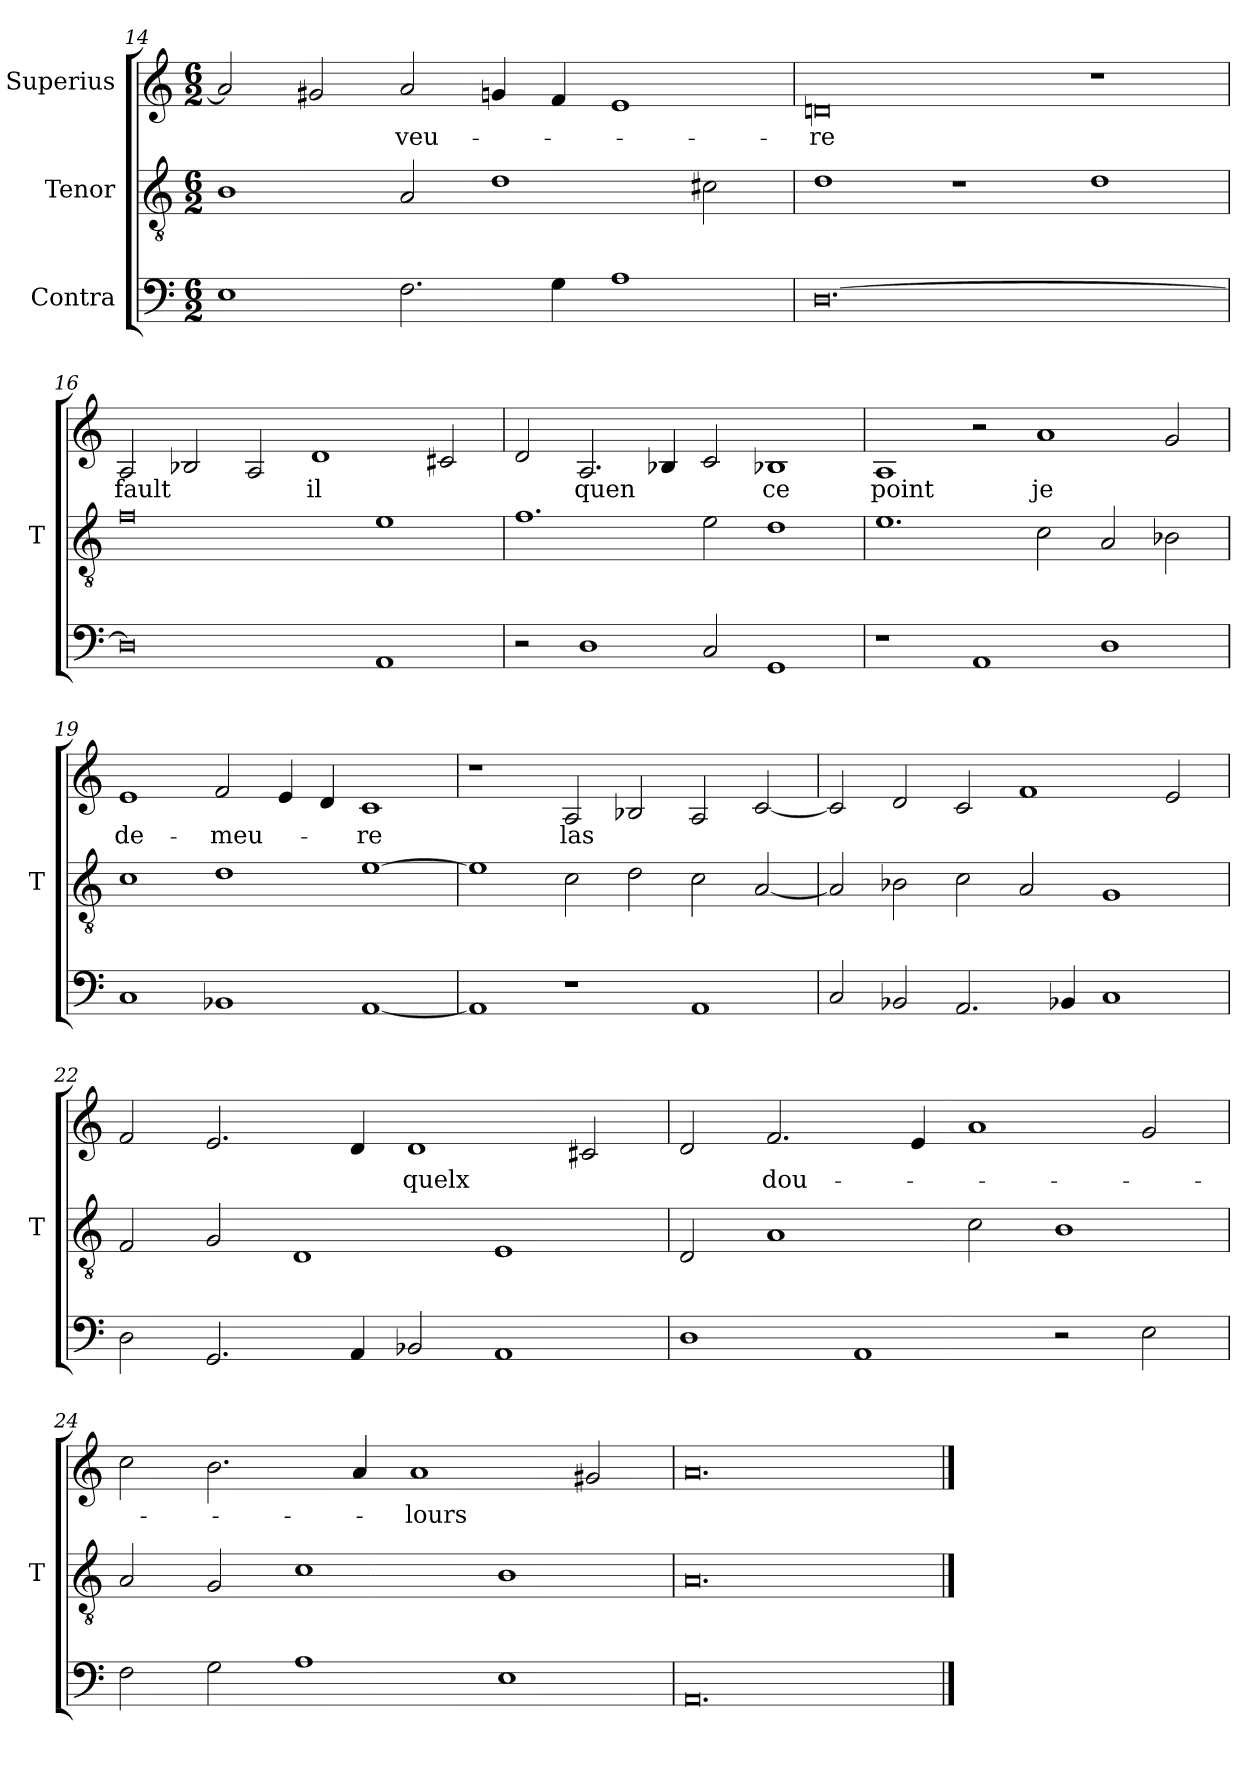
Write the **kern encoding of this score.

**kern	**kern	**kern	**text
*part3	*part2	*part1	*part1
*staff3	*staff2	*staff1	*staff1
*I"Contra	*I"Tenor	*I"Superius	*
*	*I'T	*	*
*clefF4	*clefGv2	*clefG2	*
*M6/2	*M6/2	*M6/2	*
=14	=14	=14	=14
1E	1B	2a]	.
.	.	2g#X	.
2.F	2A	2a	-veu-
.	1d	4g	.
4G	.	4f	.
1A	.	1e	.
.	2c#X	.	.
=15	=15	=15	=15
[0.D	1d	0dn	-re
.	1r	.	.
.	1d	1r	.
=16	=16	=16	=16
0D]	0f	2A	-fault
.	.	2B-X	.
.	.	2A	.
.	.	1d	-il
1AA	1e	.	.
.	.	2c#X	.
=17	=17	=17	=17
2r	1.f	2d	.
1D	.	2.A	-quen
.	.	4B-X	.
2C	2e	2c	.
1GG	1d	1B-X	-ce
=18	=18	=18	=18
1r	1.e	1A	-point
1AA	.	2r	.
.	2c	1a	-je
1D	2A	.	.
.	2B-X	2g	.
=19	=19	=19	=19
1C	1c	1e	de-
1BB-X	1d	2f	-meu-
.	.	4e	.
.	.	4d	.
[1AA	[1e	1c	-re
=20	=20	=20	=20
1AA]	1e]	1r	.
1r	2c	2A	-las
.	2d	2B-X	.
1AA	2c	2A	.
.	[2A	[2c	.
=21	=21	=21	=21
2C	2A]	2c]	.
2BB-X	2B-X	2d	.
2.AA	2c	2c	.
.	2A	1f	.
4BB-X	.	.	.
1C	1G	.	.
.	.	2e	.
=22	=22	=22	=22
2D	2F	2f	.
2.GG	2G	2.e	.
.	1D	.	.
4AA	.	4d	.
2BB-X	.	1d	-quelx
1AA	1E	.	.
.	.	2c#X	.
=23	=23	=23	=23
1D	2D	2d	.
.	1A	2.f	dou-
1AA	.	.	.
.	.	4e	.
.	2c	1a	.
2r	1B	.	.
2E	.	2g	.
=24	=24	=24	=24
2F	2A	2cc	.
2G	2G	2.b	.
1A	1c	.	.
.	.	4a	.
.	.	1a	-lours
1E	1B	.	.
.	.	2g#X	.
=25	=25	=25	=25
0.AA	0.A	0.a	.
==	==	==	==
*-	*-	*-	*-
